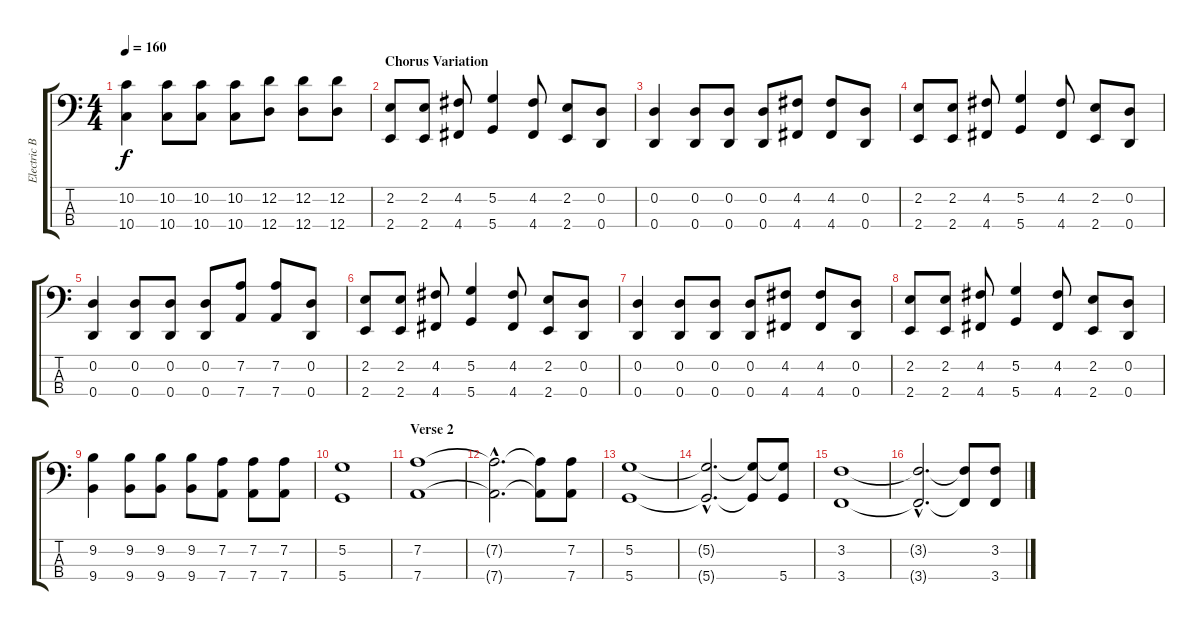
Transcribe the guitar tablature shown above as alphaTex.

\track ("Electric Bass (finger)" "Electric B") {instrument electricbassfinger}
\staff {score tabs}
\tuning (G2 D2 A1 D1) {hide}
\ts (4 4)
\tempo 160
\clef f4
\ks c
(10.2 10.4).4{dy f} (10.2 10.4).8 (10.2 10.4).8 (10.2 10.4).8 (12.2 12.4).8 (12.2 12.4).8 (12.2 12.4).8 |
\section ("" "Chorus Variation")
(2.2 2.4).8 (2.2 2.4).8 (4.2 4.4).8 (5.2 5.4).4 (4.2 4.4).8 (2.2 2.4).8 (0.2 0.4).8 |
(0.2 0.4).4 (0.2 0.4).8 (0.2 0.4).8 (0.2 0.4).8 (4.2 4.4).8 (4.2 4.4).8 (0.2 0.4).8 |
(2.2 2.4).8 (2.2 2.4).8 (4.2 4.4).8 (5.2 5.4).4 (4.2 4.4).8 (2.2 2.4).8 (0.2 0.4).8 |
(0.2 0.4).4 (0.2 0.4).8 (0.2 0.4).8 (0.2 0.4).8 (7.2 7.4).8 (7.2 7.4).8 (0.2 0.4).8 |
(2.2 2.4).8 (2.2 2.4).8 (4.2 4.4).8 (5.2 5.4).4 (4.2 4.4).8 (2.2 2.4).8 (0.2 0.4).8 |
(0.2 0.4).4 (0.2 0.4).8 (0.2 0.4).8 (0.2 0.4).8 (4.2 4.4).8 (4.2 4.4).8 (0.2 0.4).8 |
(2.2 2.4).8 (2.2 2.4).8 (4.2 4.4).8 (5.2 5.4).4 (4.2 4.4).8 (2.2 2.4).8 (0.2 0.4).8 |
(9.2 9.4).4 (9.2 9.4).8 (9.2 9.4).8 (9.2 9.4).8 (7.2 7.4).8 (7.2 7.4).8 (7.2 7.4).8 |
(5.2 5.4).1 |
\section ("" "Verse 2")
(7.2 7.4).1 |
(7.2{hac t} 7.4{hac t}).2{d} (7.2{t} 7.4{t}).8 (7.2 7.4).8 |
(5.2 5.4).1 |
(5.2{hac t} 5.4{hac t}).2{d} (5.2{t} 5.4{t}).8 (5.2{t} 5.4).8 |
(3.2 3.4).1 |
(3.2{hac t} 3.4{hac t}).2{d} (3.2{t} 3.4{t}).8 (3.2 3.4).8
